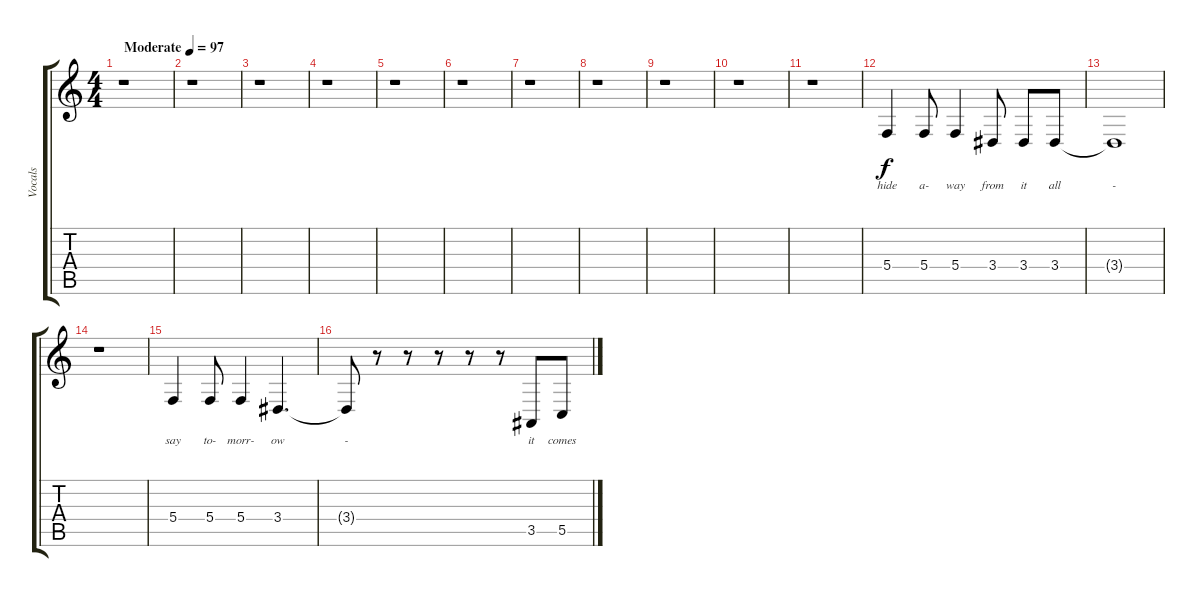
\track ("Vocals" "Vocals") {instrument trombone}
\staff {score tabs}
\tuning (E4 C4 G3 C3 G2 C2) {hide}
\ts (4 4)
\tempo (97 "Moderate")
\clef g2
\ks c
r.1{dy f instrument trombone} |
r.1 |
r.1 |
r.1 |
r.1 |
r.1 |
r.1 |
r.1 |
r.1 |
r.1 |
r.1 |
5.4.4{lyrics (0 "hide") lyrics (1 "") lyrics (2 "") lyrics (3 "") lyrics (4 "")} 5.4.8{lyrics (0 "a-") lyrics (1 "") lyrics (2 "") lyrics (3 "") lyrics (4 "")} 5.4.4{lyrics (0 "way") lyrics (1 "") lyrics (2 "") lyrics (3 "") lyrics (4 "")} 3.4.8{lyrics (0 "from") lyrics (1 "") lyrics (2 "") lyrics (3 "") lyrics (4 "")} 3.4.8{lyrics (0 "it") lyrics (1 "") lyrics (2 "") lyrics (3 "") lyrics (4 "")} 3.4.8{lyrics (0 "all") lyrics (1 "") lyrics (2 "") lyrics (3 "") lyrics (4 "")} |
3.4{t}.1{lyrics (0 "-") lyrics (1 "") lyrics (2 "") lyrics (3 "") lyrics (4 "")} |
r.1 |
5.4.4{lyrics (0 "say") lyrics (1 "") lyrics (2 "") lyrics (3 "") lyrics (4 "")} 5.4.8{lyrics (0 "to-") lyrics (1 "") lyrics (2 "") lyrics (3 "") lyrics (4 "")} 5.4.4{lyrics (0 "morr-") lyrics (1 "") lyrics (2 "") lyrics (3 "") lyrics (4 "")} 3.4.4{d lyrics (0 "ow") lyrics (1 "") lyrics (2 "") lyrics (3 "") lyrics (4 "")} |
3.4{t}.8{lyrics (0 "-") lyrics (1 "") lyrics (2 "") lyrics (3 "") lyrics (4 "")} r.8 r.8 r.8 r.8 r.8 3.5.8{lyrics (0 "it") lyrics (1 "") lyrics (2 "") lyrics (3 "") lyrics (4 "")} 5.5.8{lyrics (0 "comes") lyrics (1 "") lyrics (2 "") lyrics (3 "") lyrics (4 "")}
